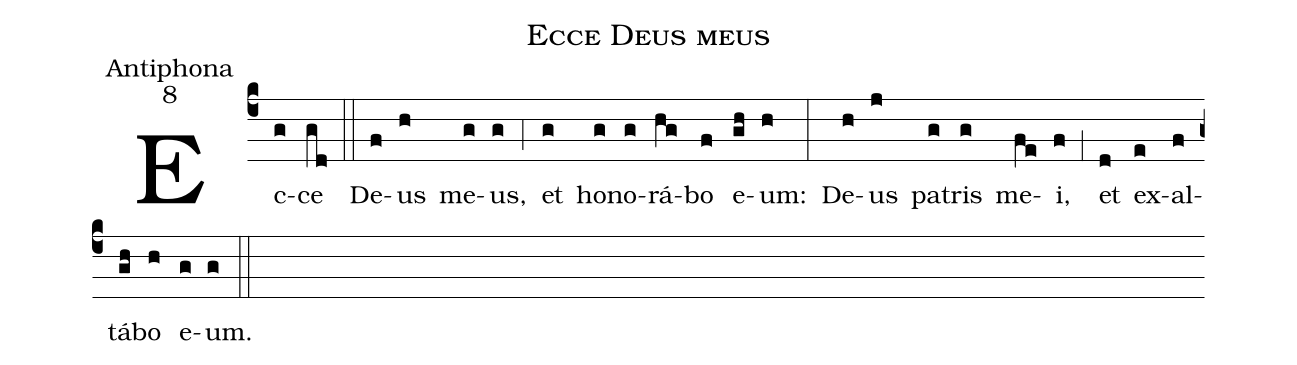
name:Ecce Deus meus;
office-part:Antiphona;
mode:8;
%%
(c4) Ec(g)ce(gd) (::)
De(f)us(h) me(g)us,(g) (,4) et(g) ho(g)no(g)rá(hg)bo(f) e(gh)um:(h) (:)
De(h)us(j) pa(g)tris(g) me(fe)i,(f) (,1) et(d) ex(e)al(f)tá(gh)bo(h) e(g)um.(g) (::)
